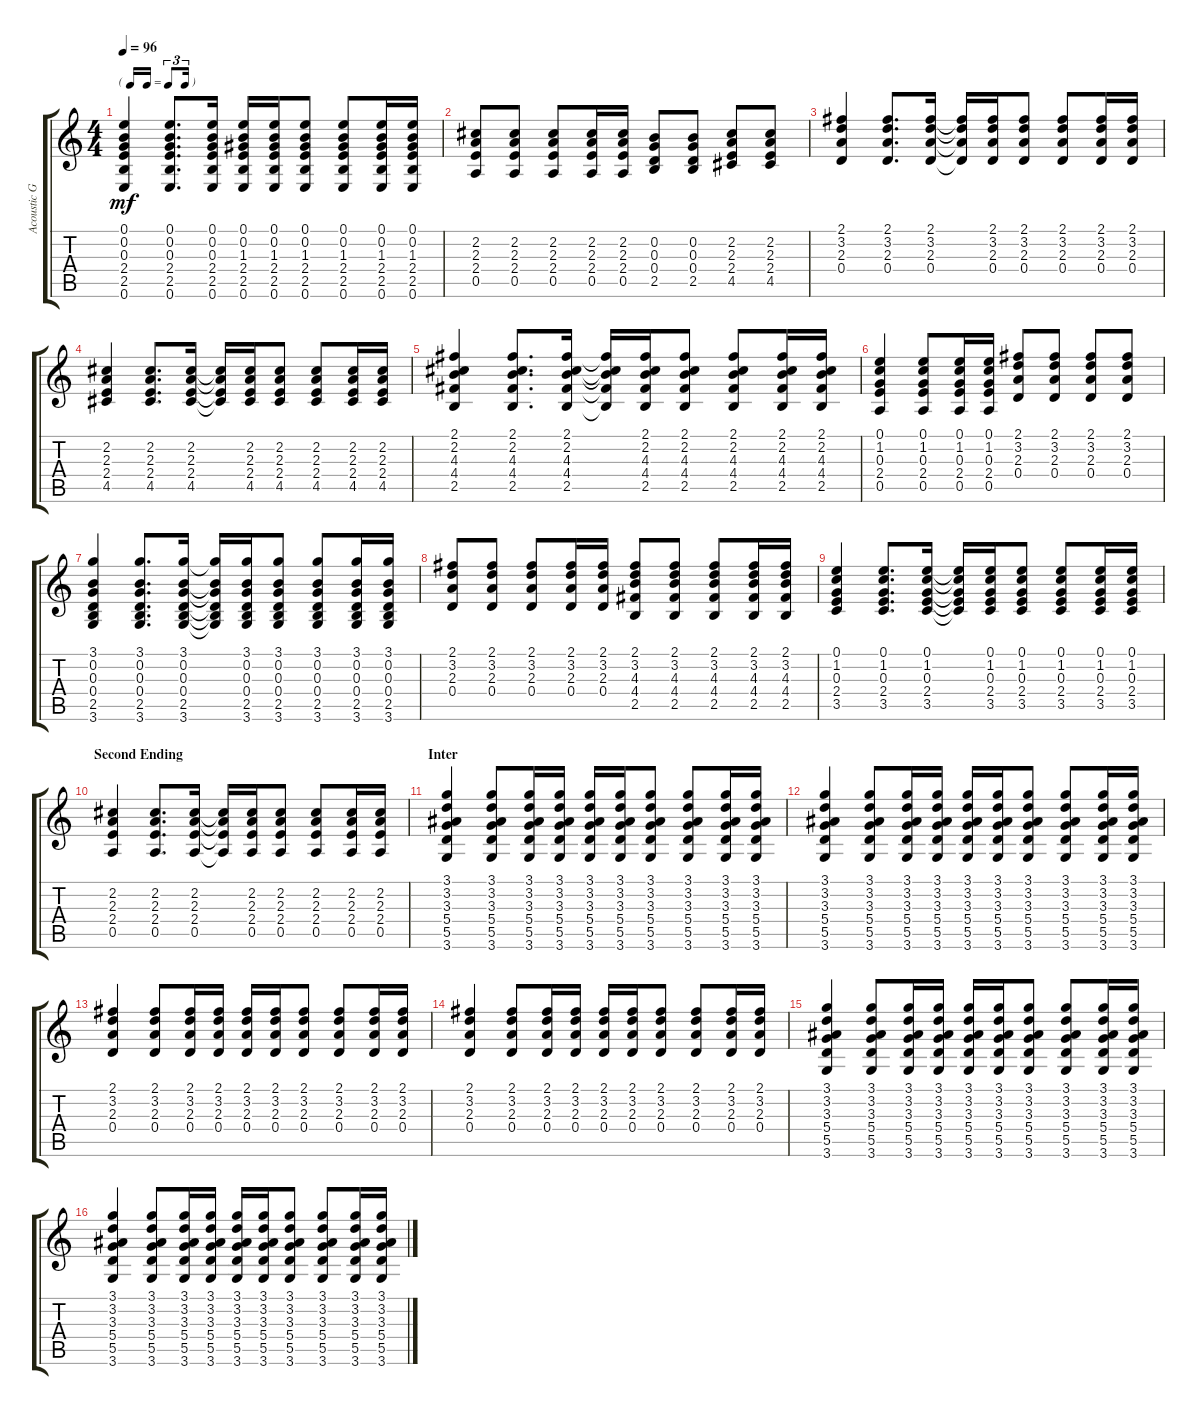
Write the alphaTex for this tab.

\track ("Acoustic Guitar" "Acoustic G") {instrument acousticguitarnylon}
\staff {score tabs}
\tuning (E4 B3 G3 D3 A2 E2) {hide}
\ts (4 4)
\tf triplet16th
\tempo 96
\clef g2
\ks c
(0.1 0.2 0.3 2.4 2.5 0.6).4{dy mf} (0.1 0.2 0.3 2.4 2.5 0.6).8{d} (0.1 0.2 0.3 2.4 2.5 0.6).16 (0.1 0.2 1.3 2.4 2.5 0.6).16 (0.1 0.2 1.3 2.4 2.5 0.6).16 (0.1 0.2 1.3 2.4 2.5 0.6).8 (0.1 0.2 1.3 2.4 2.5 0.6).8 (0.1 0.2 1.3 2.4 2.5 0.6).16 (0.1 0.2 1.3 2.4 2.5 0.6).16 |
(2.2 2.3 2.4 0.5).8 (2.2 2.3 2.4 0.5).8 (2.2 2.3 2.4 0.5).8 (2.2 2.3 2.4 0.5).16 (2.2 2.3 2.4 0.5).16 (0.2 0.3 0.4 2.5).8 (0.2 0.3 0.4 2.5).8 (2.2 2.3 2.4 4.5).8 (2.2 2.3 2.4 4.5).8 |
(2.1 3.2 2.3 0.4).4 (2.1 3.2 2.3 0.4).8{d} (2.1 3.2 2.3 0.4).16 (2.1{t} 3.2{t} 2.3{t} 0.4{t}).16 (2.1 3.2 2.3 0.4).16 (2.1 3.2 2.3 0.4).8 (2.1 3.2 2.3 0.4).8 (2.1 3.2 2.3 0.4).16 (2.1 3.2 2.3 0.4).16 |
(2.2 2.3 2.4 4.5).4 (2.2 2.3 2.4 4.5).8{d} (2.2 2.3 2.4 4.5).16 (2.2{t} 2.3{t} 2.4{t} 4.5{t}).16 (2.2 2.3 2.4 4.5).16 (2.2 2.3 2.4 4.5).8 (2.2 2.3 2.4 4.5).8 (2.2 2.3 2.4 4.5).16 (2.2 2.3 2.4 4.5).16 |
(2.1 2.2 4.3 4.4 2.5).4 (2.1 2.2 4.3 4.4 2.5).8{d} (2.1 2.2 4.3 4.4 2.5).16 (2.1{t} 2.2{t} 4.3{t} 4.4{t} 2.5{t}).16 (2.1 2.2 4.3 4.4 2.5).16 (2.1 2.2 4.3 4.4 2.5).8 (2.1 2.2 4.3 4.4 2.5).8 (2.1 2.2 4.3 4.4 2.5).16 (2.1 2.2 4.3 4.4 2.5).16 |
(0.1 1.2 0.3 2.4 0.5).4 (0.1 1.2 0.3 2.4 0.5).8 (0.1 1.2 0.3 2.4 0.5).16 (0.1 1.2 0.3 2.4 0.5).16 (2.1 3.2 2.3 0.4).8 (2.1 3.2 2.3 0.4).8 (2.1 3.2 2.3 0.4).8 (2.1 3.2 2.3 0.4).8 |
(3.1 0.2 0.3 0.4 2.5 3.6).4 (3.1 0.2 0.3 0.4 2.5 3.6).8{d} (3.1 0.2 0.3 0.4 2.5 3.6).16 (3.1{t} 0.2{t} 0.3{t} 0.4{t} 2.5{t} 3.6{t}).16 (3.1 0.2 0.3 0.4 2.5 3.6).16 (3.1 0.2 0.3 0.4 2.5 3.6).8 (3.1 0.2 0.3 0.4 2.5 3.6).8 (3.1 0.2 0.3 0.4 2.5 3.6).16 (3.1 0.2 0.3 0.4 2.5 3.6).16 |
(2.1 3.2 2.3 0.4).8 (2.1 3.2 2.3 0.4).8 (2.1 3.2 2.3 0.4).8 (2.1 3.2 2.3 0.4).16 (2.1 3.2 2.3 0.4).16 (2.1 3.2 4.3 4.4 2.5).8 (2.1 3.2 4.3 4.4 2.5).8 (2.1 3.2 4.3 4.4 2.5).8 (2.1 3.2 4.3 4.4 2.5).16 (2.1 3.2 4.3 4.4 2.5).16 |
(0.1 1.2 0.3 2.4 3.5).4 (0.1 1.2 0.3 2.4 3.5).8{d} (0.1 1.2 0.3 2.4 3.5).16 (0.1{t} 1.2{t} 0.3{t} 2.4{t} 3.5{t}).16 (0.1 1.2 0.3 2.4 3.5).16 (0.1 1.2 0.3 2.4 3.5).8 (0.1 1.2 0.3 2.4 3.5).8 (0.1 1.2 0.3 2.4 3.5).16 (0.1 1.2 0.3 2.4 3.5).16 |
\section ("" "Second Ending")
(2.2 2.3 2.4 0.5).4 (2.2 2.3 2.4 0.5).8{d} (2.2 2.3 2.4 0.5).16 (2.2{t} 2.3{t} 2.4{t} 0.5{t}).16 (2.2 2.3 2.4 0.5).16 (2.2 2.3 2.4 0.5).8 (2.2 2.3 2.4 0.5).8 (2.2 2.3 2.4 0.5).16 (2.2 2.3 2.4 0.5).16 |
\section ("" "Inter")
(3.1 3.2 3.3 5.4 5.5 3.6).4 (3.1 3.2 3.3 5.4 5.5 3.6).8 (3.1 3.2 3.3 5.4 5.5 3.6).16 (3.1 3.2 3.3 5.4 5.5 3.6).16 (3.1 3.2 3.3 5.4 5.5 3.6).16 (3.1 3.2 3.3 5.4 5.5 3.6).16 (3.1 3.2 3.3 5.4 5.5 3.6).8 (3.1 3.2 3.3 5.4 5.5 3.6).8 (3.1 3.2 3.3 5.4 5.5 3.6).16 (3.1 3.2 3.3 5.4 5.5 3.6).16 |
(3.1 3.2 3.3 5.4 5.5 3.6).4 (3.1 3.2 3.3 5.4 5.5 3.6).8 (3.1 3.2 3.3 5.4 5.5 3.6).16 (3.1 3.2 3.3 5.4 5.5 3.6).16 (3.1 3.2 3.3 5.4 5.5 3.6).16 (3.1 3.2 3.3 5.4 5.5 3.6).16 (3.1 3.2 3.3 5.4 5.5 3.6).8 (3.1 3.2 3.3 5.4 5.5 3.6).8 (3.1 3.2 3.3 5.4 5.5 3.6).16 (3.1 3.2 3.3 5.4 5.5 3.6).16 |
(2.1 3.2 2.3 0.4).4 (2.1 3.2 2.3 0.4).8 (2.1 3.2 2.3 0.4).16 (2.1 3.2 2.3 0.4).16 (2.1 3.2 2.3 0.4).16 (2.1 3.2 2.3 0.4).16 (2.1 3.2 2.3 0.4).8 (2.1 3.2 2.3 0.4).8 (2.1 3.2 2.3 0.4).16 (2.1 3.2 2.3 0.4).16 |
(2.1 3.2 2.3 0.4).4 (2.1 3.2 2.3 0.4).8 (2.1 3.2 2.3 0.4).16 (2.1 3.2 2.3 0.4).16 (2.1 3.2 2.3 0.4).16 (2.1 3.2 2.3 0.4).16 (2.1 3.2 2.3 0.4).8 (2.1 3.2 2.3 0.4).8 (2.1 3.2 2.3 0.4).16 (2.1 3.2 2.3 0.4).16 |
(3.1 3.2 3.3 5.4 5.5 3.6).4 (3.1 3.2 3.3 5.4 5.5 3.6).8 (3.1 3.2 3.3 5.4 5.5 3.6).16 (3.1 3.2 3.3 5.4 5.5 3.6).16 (3.1 3.2 3.3 5.4 5.5 3.6).16 (3.1 3.2 3.3 5.4 5.5 3.6).16 (3.1 3.2 3.3 5.4 5.5 3.6).8 (3.1 3.2 3.3 5.4 5.5 3.6).8 (3.1 3.2 3.3 5.4 5.5 3.6).16 (3.1 3.2 3.3 5.4 5.5 3.6).16 |
(3.1 3.2 3.3 5.4 5.5 3.6).4 (3.1 3.2 3.3 5.4 5.5 3.6).8 (3.1 3.2 3.3 5.4 5.5 3.6).16 (3.1 3.2 3.3 5.4 5.5 3.6).16 (3.1 3.2 3.3 5.4 5.5 3.6).16 (3.1 3.2 3.3 5.4 5.5 3.6).16 (3.1 3.2 3.3 5.4 5.5 3.6).8 (3.1 3.2 3.3 5.4 5.5 3.6).8 (3.1 3.2 3.3 5.4 5.5 3.6).16 (3.1 3.2 3.3 5.4 5.5 3.6).16
